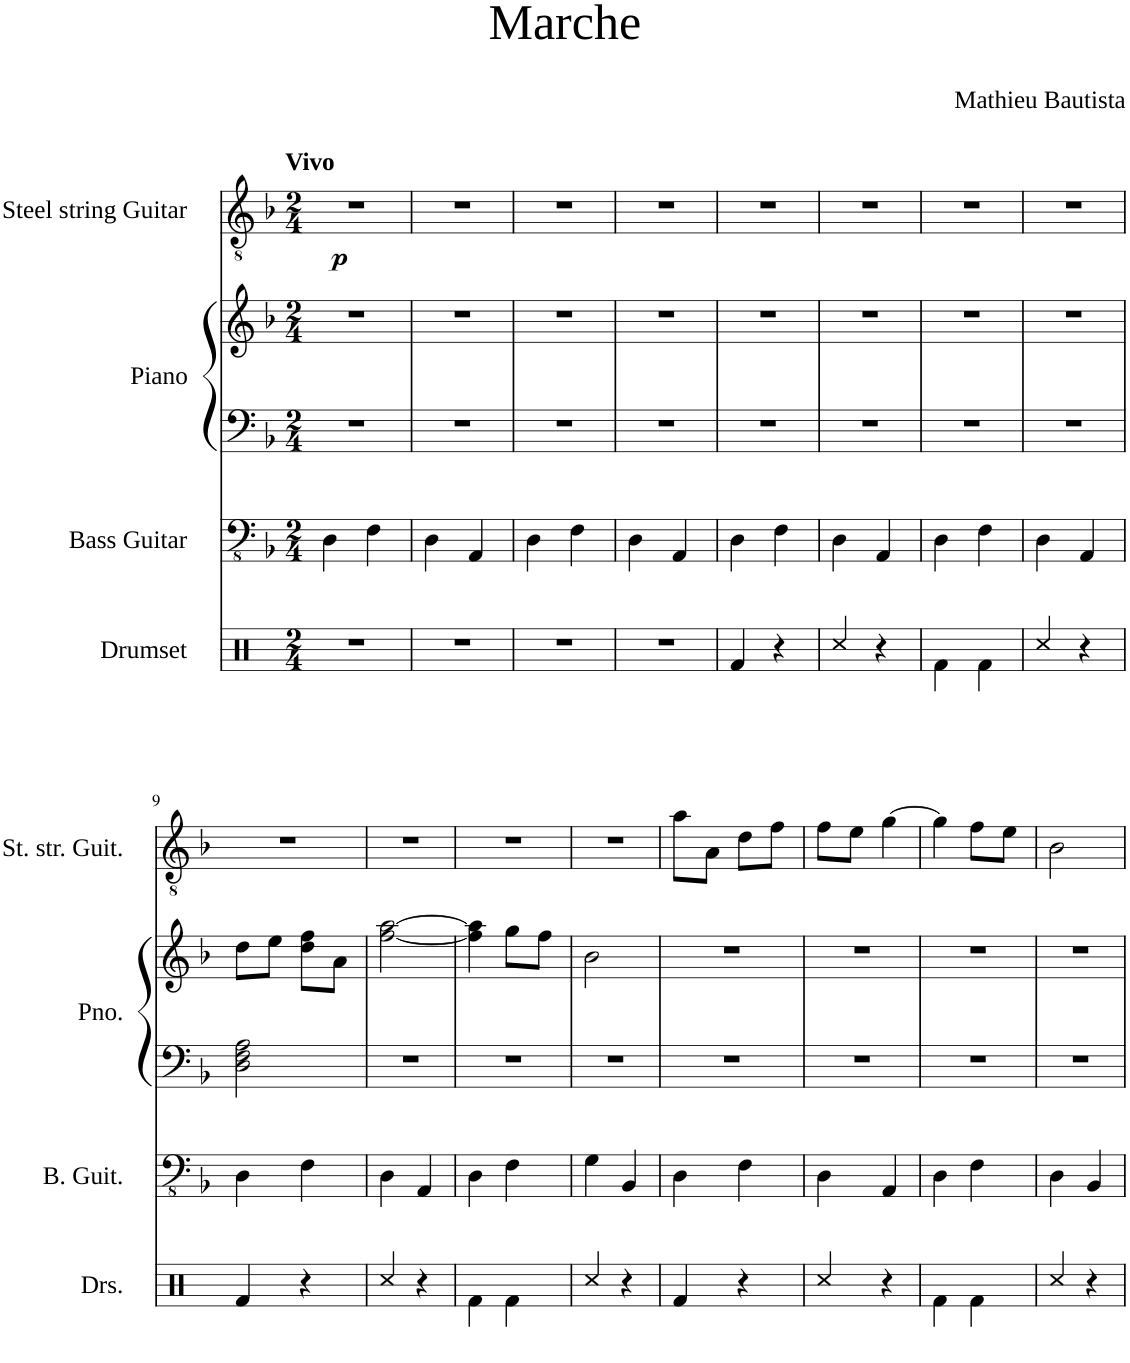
**kern	**kern	**kern	**kern	**kern	**dynam
*part4	*part3	*part2	*part2	*part1	*part1
*staff5	*staff4	*staff3	*staff2	*staff1	*staff1
*I"Drumset	*I"Bass Guitar	*I"Piano	*	*I"Steel string Guitar	*
*I'Drs.	*I'B. Guit.	*I'Pno.	*	*I'St. str. Guit.	*
*clefX	*clefFv4	*clefF4	*clefG2	*clefGv2	*
*k[]	*k[b-]	*k[b-]	*k[b-]	*k[b-]	*
*M2/4	*M2/4	*M2/4	*M2/4	*M2/4	*
=1	=1	=1	=1	=1	=1
!	!	!	!	!LO:TX:a:B:t=Vivo	!
!	!	!	!	!	!LO:DY:b
2r	4DD\	2r	2r	2r	p
.	4FF\	.	.	.	.
=2	=2	=2	=2	=2	=2
2r	4DD\	2r	2r	2r	.
.	4AAA/	.	.	.	.
=3	=3	=3	=3	=3	=3
2r	4DD\	2r	2r	2r	.
.	4FF\	.	.	.	.
=4	=4	=4	=4	=4	=4
2r	4DD\	2r	2r	2r	.
.	4AAA/	.	.	.	.
=5	=5	=5	=5	=5	=5
4Rf/	4DD\	2r	2r	2r	.
4r	4FF\	.	.	.	.
=6	=6	=6	=6	=6	=6
4Rcc/	4DD\	2r	2r	2r	.
4r	4AAA/	.	.	.	.
=7	=7	=7	=7	=7	=7
4Rf\	4DD\	2r	2r	2r	.
4Rf\	4FF\	.	.	.	.
=8	=8	=8	=8	=8	=8
4Rcc/	4DD\	2r	2r	2r	.
4r	4AAA/	.	.	.	.
!!LO:LB:g=z
=9	=9	=9	=9	=9	=9
4Rf/	4DD\	2D\ 2F\ 2A\	8dd\L	2r	.
.	.	.	8ee\J	.	.
4r	4FF\	.	8dd\ 8ff\L	.	.
.	.	.	8a\J	.	.
=10	=10	=10	=10	=10	=10
4Rcc/	4DD\	2r	[2ff\ [2aa\	2r	.
4r	4AAA/	.	.	.	.
=11	=11	=11	=11	=11	=11
4Rf\	4DD\	2r	4ff\] 4aa\]	2r	.
4Rf\	4FF\	.	8gg\L	.	.
.	.	.	8ff\J	.	.
=12	=12	=12	=12	=12	=12
4Rcc/	4GG\	2r	2b-\	2r	.
4r	4BBB-/	.	.	.	.
=13	=13	=13	=13	=13	=13
4Rf/	4DD\	2r	2r	8a\L	.
.	.	.	.	8A\J	.
4r	4FF\	.	.	8d\L	.
.	.	.	.	8f\J	.
=14	=14	=14	=14	=14	=14
4Rcc/	4DD\	2r	2r	8f\L	.
.	.	.	.	8e\J	.
4r	4AAA/	.	.	[4g\	.
=15	=15	=15	=15	=15	=15
4Rf\	4DD\	2r	2r	4g\]	.
4Rf\	4FF\	.	.	8f\L	.
.	.	.	.	8e\J	.
=16	=16	=16	=16	=16	=16
4Rcc/	4DD\	2r	2r	2B-\	.
4r	4BBB-/	.	.	.	.
=	=	=	=	=	=
*-	*-	*-	*-	*-	*-
